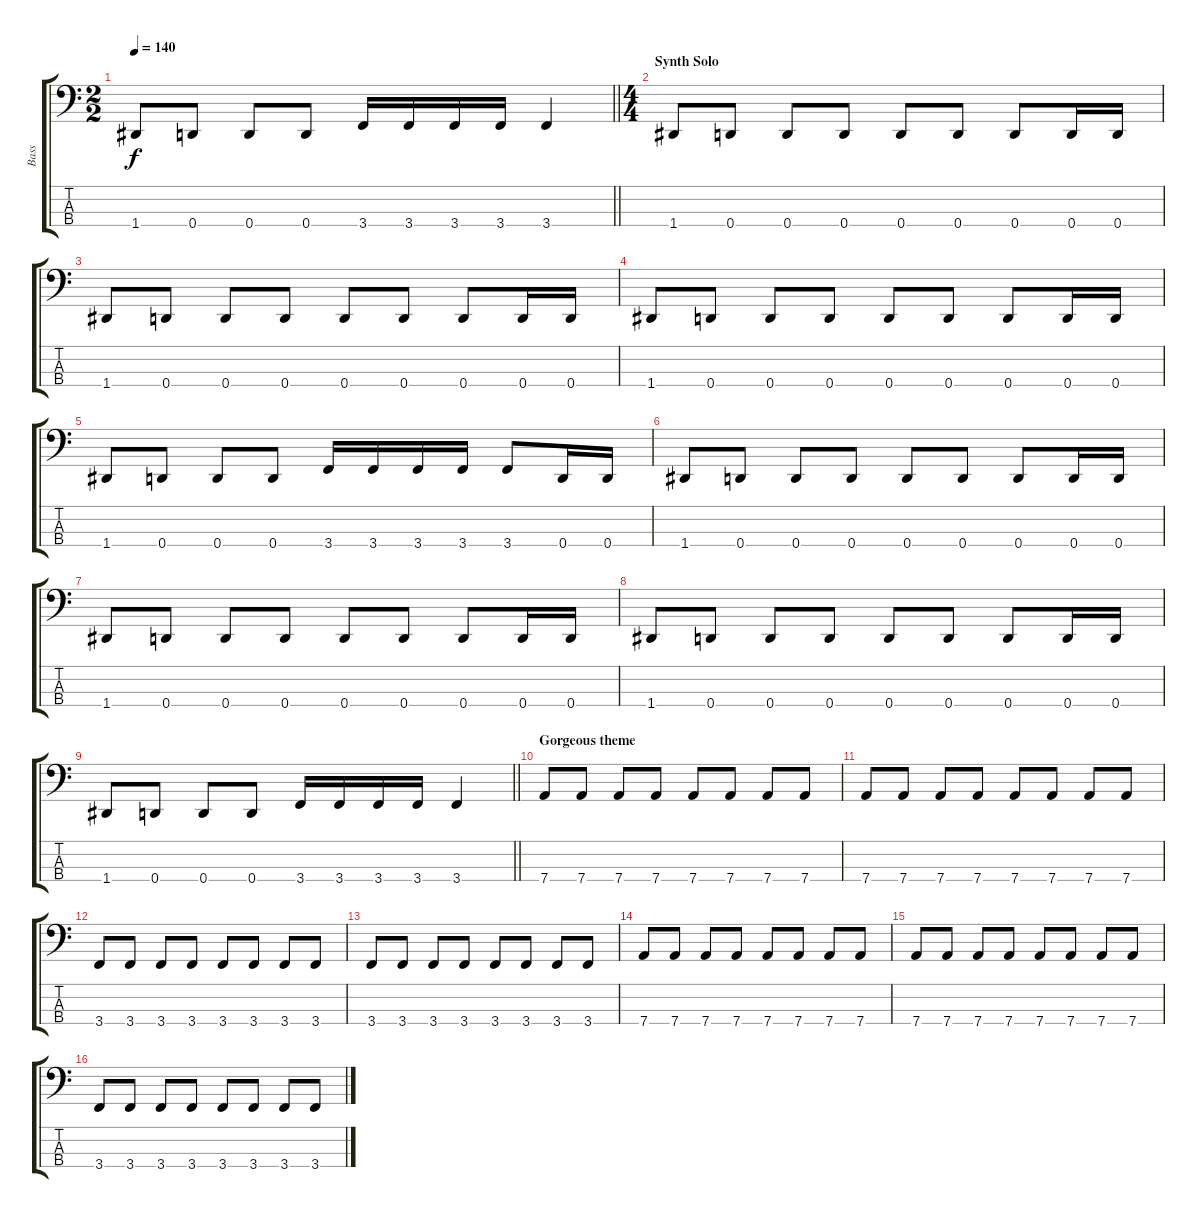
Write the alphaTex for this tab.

\track ("Bass" "Bass") {instrument electricbasspick}
\staff {score tabs}
\tuning (G2 D2 A1 D1) {hide}
\ts (2 2)
\tempo 140
\clef f4
\barLineRight lightlight
\ks c
1.4.8{dy f} 0.4.8 0.4.8 0.4.8 3.4.16 3.4.16 3.4.16 3.4.16 3.4.4 |
\ts (4 4)
\section ("" "Synth Solo")
1.4.8 0.4.8 0.4.8 0.4.8 0.4.8 0.4.8 0.4.8 0.4.16 0.4.16 |
1.4.8 0.4.8 0.4.8 0.4.8 0.4.8 0.4.8 0.4.8 0.4.16 0.4.16 |
1.4.8 0.4.8 0.4.8 0.4.8 0.4.8 0.4.8 0.4.8 0.4.16 0.4.16 |
1.4.8 0.4.8 0.4.8 0.4.8 3.4.16 3.4.16 3.4.16 3.4.16 3.4.8 0.4.16 0.4.16 |
1.4.8 0.4.8 0.4.8 0.4.8 0.4.8 0.4.8 0.4.8 0.4.16 0.4.16 |
1.4.8 0.4.8 0.4.8 0.4.8 0.4.8 0.4.8 0.4.8 0.4.16 0.4.16 |
1.4.8 0.4.8 0.4.8 0.4.8 0.4.8 0.4.8 0.4.8 0.4.16 0.4.16 |
\barLineRight lightlight
1.4.8 0.4.8 0.4.8 0.4.8 3.4.16 3.4.16 3.4.16 3.4.16 3.4.4 |
\section ("" "Gorgeous theme")
7.4.8 7.4.8 7.4.8 7.4.8 7.4.8 7.4.8 7.4.8 7.4.8 |
7.4.8 7.4.8 7.4.8 7.4.8 7.4.8 7.4.8 7.4.8 7.4.8 |
3.4.8 3.4.8 3.4.8 3.4.8 3.4.8 3.4.8 3.4.8 3.4.8 |
3.4.8 3.4.8 3.4.8 3.4.8 3.4.8 3.4.8 3.4.8 3.4.8 |
7.4.8 7.4.8 7.4.8 7.4.8 7.4.8 7.4.8 7.4.8 7.4.8 |
7.4.8 7.4.8 7.4.8 7.4.8 7.4.8 7.4.8 7.4.8 7.4.8 |
3.4.8 3.4.8 3.4.8 3.4.8 3.4.8 3.4.8 3.4.8 3.4.8
